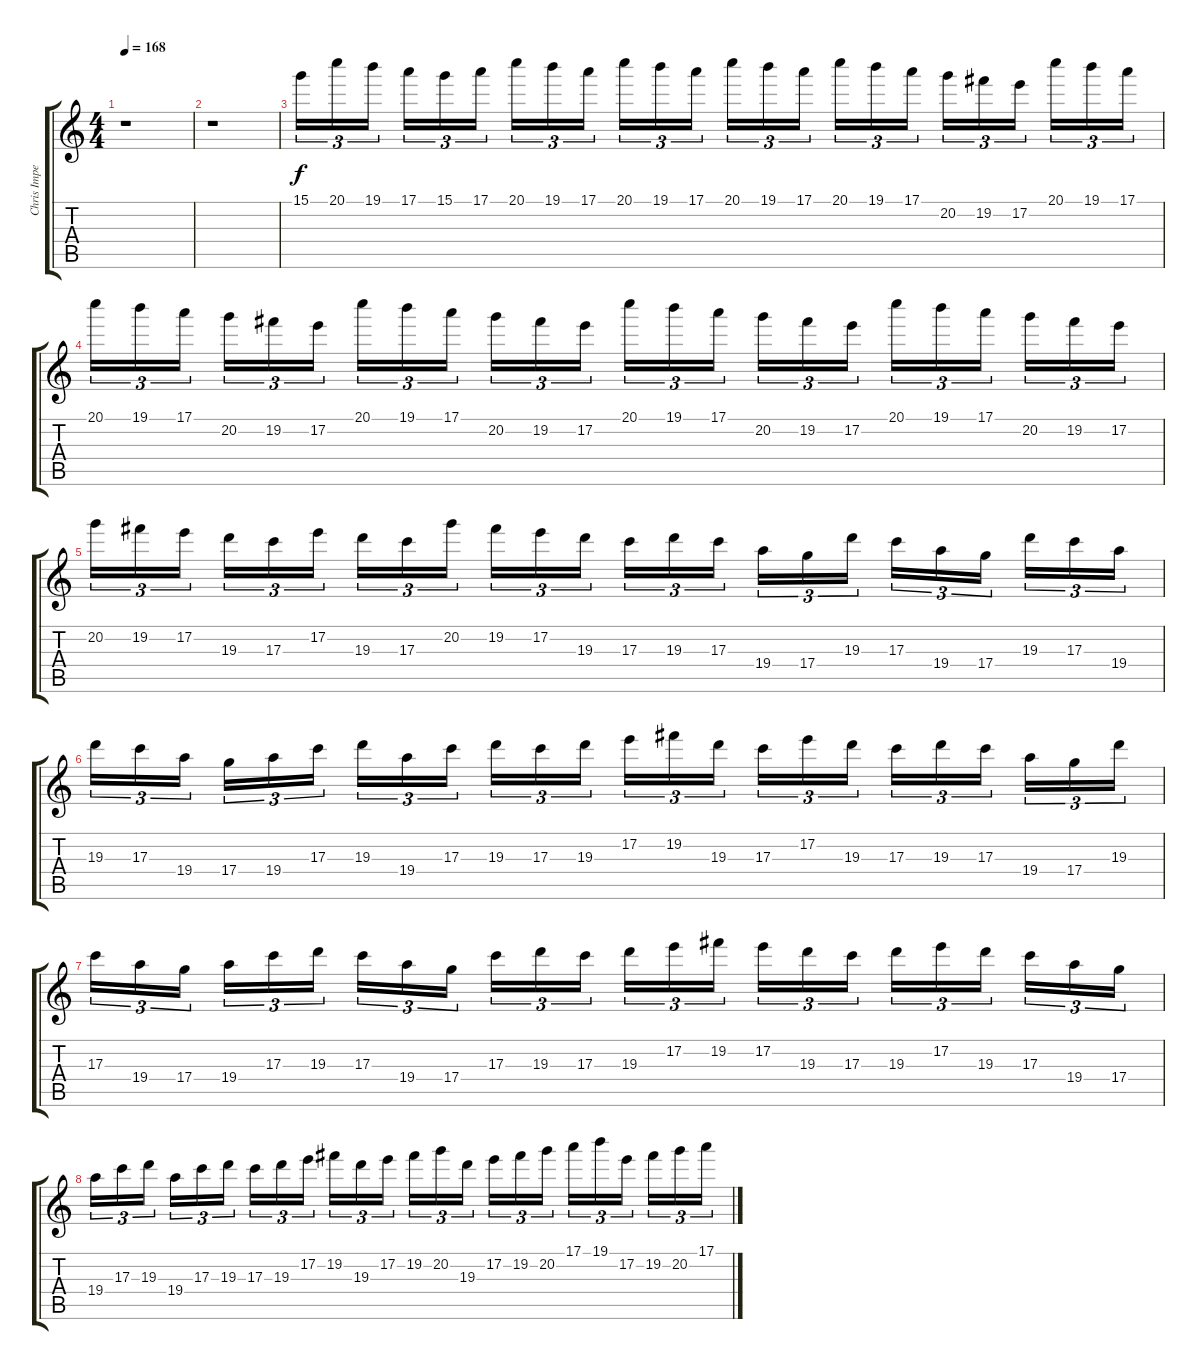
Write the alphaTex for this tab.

\track ("Chris Impellitteri" "Chris Impe") {instrument overdrivenguitar}
\staff {score tabs}
\tuning (E4 B3 G3 D3 A2 E2) {hide}
\ts (4 4)
\tempo 168
\clef g2
\ks c
r.1{dy f} |
r.1 |
15.1.16{tu (3 2)} 20.1.16{tu (3 2)} 19.1.16{tu (3 2) beam splitsecondary} 17.1.16{tu (3 2)} 15.1.16{tu (3 2)} 17.1.16{tu (3 2)} 20.1.16{tu (3 2)} 19.1.16{tu (3 2)} 17.1.16{tu (3 2) beam splitsecondary} 20.1.16{tu (3 2)} 19.1.16{tu (3 2)} 17.1.16{tu (3 2)} 20.1.16{tu (3 2)} 19.1.16{tu (3 2)} 17.1.16{tu (3 2) beam splitsecondary} 20.1.16{tu (3 2)} 19.1.16{tu (3 2)} 17.1.16{tu (3 2)} 20.2.16{tu (3 2)} 19.2.16{tu (3 2)} 17.2.16{tu (3 2) beam splitsecondary} 20.1.16{tu (3 2)} 19.1.16{tu (3 2)} 17.1.16{tu (3 2)} |
20.1.16{tu (3 2)} 19.1.16{tu (3 2)} 17.1.16{tu (3 2) beam splitsecondary} 20.2.16{tu (3 2)} 19.2.16{tu (3 2)} 17.2.16{tu (3 2)} 20.1.16{tu (3 2)} 19.1.16{tu (3 2)} 17.1.16{tu (3 2) beam splitsecondary} 20.2.16{tu (3 2)} 19.2.16{tu (3 2)} 17.2.16{tu (3 2)} 20.1.16{tu (3 2)} 19.1.16{tu (3 2)} 17.1.16{tu (3 2) beam splitsecondary} 20.2.16{tu (3 2)} 19.2.16{tu (3 2)} 17.2.16{tu (3 2)} 20.1.16{tu (3 2)} 19.1.16{tu (3 2)} 17.1.16{tu (3 2) beam splitsecondary} 20.2.16{tu (3 2)} 19.2.16{tu (3 2)} 17.2.16{tu (3 2)} |
20.2.16{tu (3 2)} 19.2.16{tu (3 2)} 17.2.16{tu (3 2) beam splitsecondary} 19.3.16{tu (3 2)} 17.3.16{tu (3 2)} 17.2.16{tu (3 2)} 19.3.16{tu (3 2)} 17.3.16{tu (3 2)} 20.2.16{tu (3 2) beam splitsecondary} 19.2.16{tu (3 2)} 17.2.16{tu (3 2)} 19.3.16{tu (3 2)} 17.3.16{tu (3 2)} 19.3.16{tu (3 2)} 17.3.16{tu (3 2) beam splitsecondary} 19.4.16{tu (3 2)} 17.4.16{tu (3 2)} 19.3.16{tu (3 2)} 17.3.16{tu (3 2)} 19.4.16{tu (3 2)} 17.4.16{tu (3 2) beam splitsecondary} 19.3.16{tu (3 2)} 17.3.16{tu (3 2)} 19.4.16{tu (3 2)} |
19.3.16{tu (3 2)} 17.3.16{tu (3 2)} 19.4.16{tu (3 2) beam splitsecondary} 17.4.16{tu (3 2)} 19.4.16{tu (3 2)} 17.3.16{tu (3 2)} 19.3.16{tu (3 2)} 19.4.16{tu (3 2)} 17.3.16{tu (3 2) beam splitsecondary} 19.3.16{tu (3 2)} 17.3.16{tu (3 2)} 19.3.16{tu (3 2)} 17.2.16{tu (3 2)} 19.2.16{tu (3 2)} 19.3.16{tu (3 2) beam splitsecondary} 17.3.16{tu (3 2)} 17.2.16{tu (3 2)} 19.3.16{tu (3 2)} 17.3.16{tu (3 2)} 19.3.16{tu (3 2)} 17.3.16{tu (3 2) beam splitsecondary} 19.4.16{tu (3 2)} 17.4.16{tu (3 2)} 19.3.16{tu (3 2)} |
17.3.16{tu (3 2)} 19.4.16{tu (3 2)} 17.4.16{tu (3 2) beam splitsecondary} 19.4.16{tu (3 2)} 17.3.16{tu (3 2)} 19.3.16{tu (3 2)} 17.3.16{tu (3 2)} 19.4.16{tu (3 2)} 17.4.16{tu (3 2) beam splitsecondary} 17.3.16{tu (3 2)} 19.3.16{tu (3 2)} 17.3.16{tu (3 2)} 19.3.16{tu (3 2)} 17.2.16{tu (3 2)} 19.2.16{tu (3 2) beam splitsecondary} 17.2.16{tu (3 2)} 19.3.16{tu (3 2)} 17.3.16{tu (3 2)} 19.3.16{tu (3 2)} 17.2.16{tu (3 2)} 19.3.16{tu (3 2) beam splitsecondary} 17.3.16{tu (3 2)} 19.4.16{tu (3 2)} 17.4.16{tu (3 2)} |
19.4.16{tu (3 2)} 17.3.16{tu (3 2)} 19.3.16{tu (3 2) beam splitsecondary} 19.4.16{tu (3 2)} 17.3.16{tu (3 2)} 19.3.16{tu (3 2)} 17.3.16{tu (3 2)} 19.3.16{tu (3 2)} 17.2.16{tu (3 2) beam splitsecondary} 19.2.16{tu (3 2)} 19.3.16{tu (3 2)} 17.2.16{tu (3 2)} 19.2.16{tu (3 2)} 20.2.16{tu (3 2)} 19.3.16{tu (3 2) beam splitsecondary} 17.2.16{tu (3 2)} 19.2.16{tu (3 2)} 20.2.16{tu (3 2)} 17.1.16{tu (3 2)} 19.1.16{tu (3 2)} 17.2.16{tu (3 2) beam splitsecondary} 19.2.16{tu (3 2)} 20.2.16{tu (3 2)} 17.1.16{tu (3 2)}
